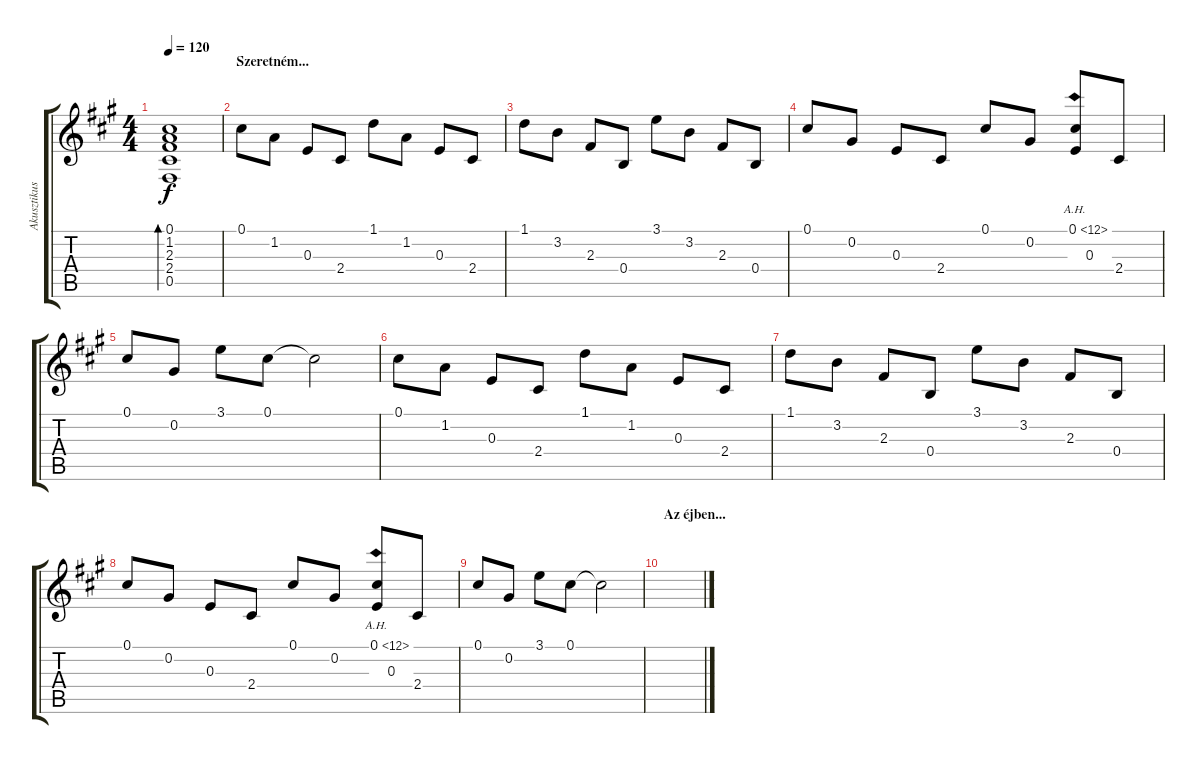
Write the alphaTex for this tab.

\track ("Akusztikus Jazz Gitár 1" "Akusztikus") {instrument electricguitarjazz}
\staff {score tabs}
\tuning (Db4 Ab3 E3 B2 Gb2 Db2) {hide}
\ts (4 4)
\tempo 120
\clef g2
\ks a
(0.1 1.2 2.3 2.4 0.5).1{bd 240 dy f} |
\section ("" "Szeretném...")
0.1.8 1.2.8 0.3.8 2.4.8 1.1.8 1.2.8 0.3.8 2.4.8 |
1.1.8 3.2.8 2.3.8 0.4.8 3.1.8 3.2.8 2.3.8 0.4.8 |
0.1.8 0.2.8 0.3.8 2.4.8 0.1.8 0.2.8 (0.1{ah 12} 0.3).8 2.4.8 |
0.1.8 0.2.8 3.1.8 0.1.8 0.1{t}.2 |
0.1.8 1.2.8 0.3.8 2.4.8 1.1.8 1.2.8 0.3.8 2.4.8 |
1.1.8 3.2.8 2.3.8 0.4.8 3.1.8 3.2.8 2.3.8 0.4.8 |
0.1.8 0.2.8 0.3.8 2.4.8 0.1.8 0.2.8 (0.1{ah 12} 0.3).8 2.4.8 |
0.1.8 0.2.8 3.1.8 0.1.8 0.1{t}.2 |
\section ("" "Az éjben...")
